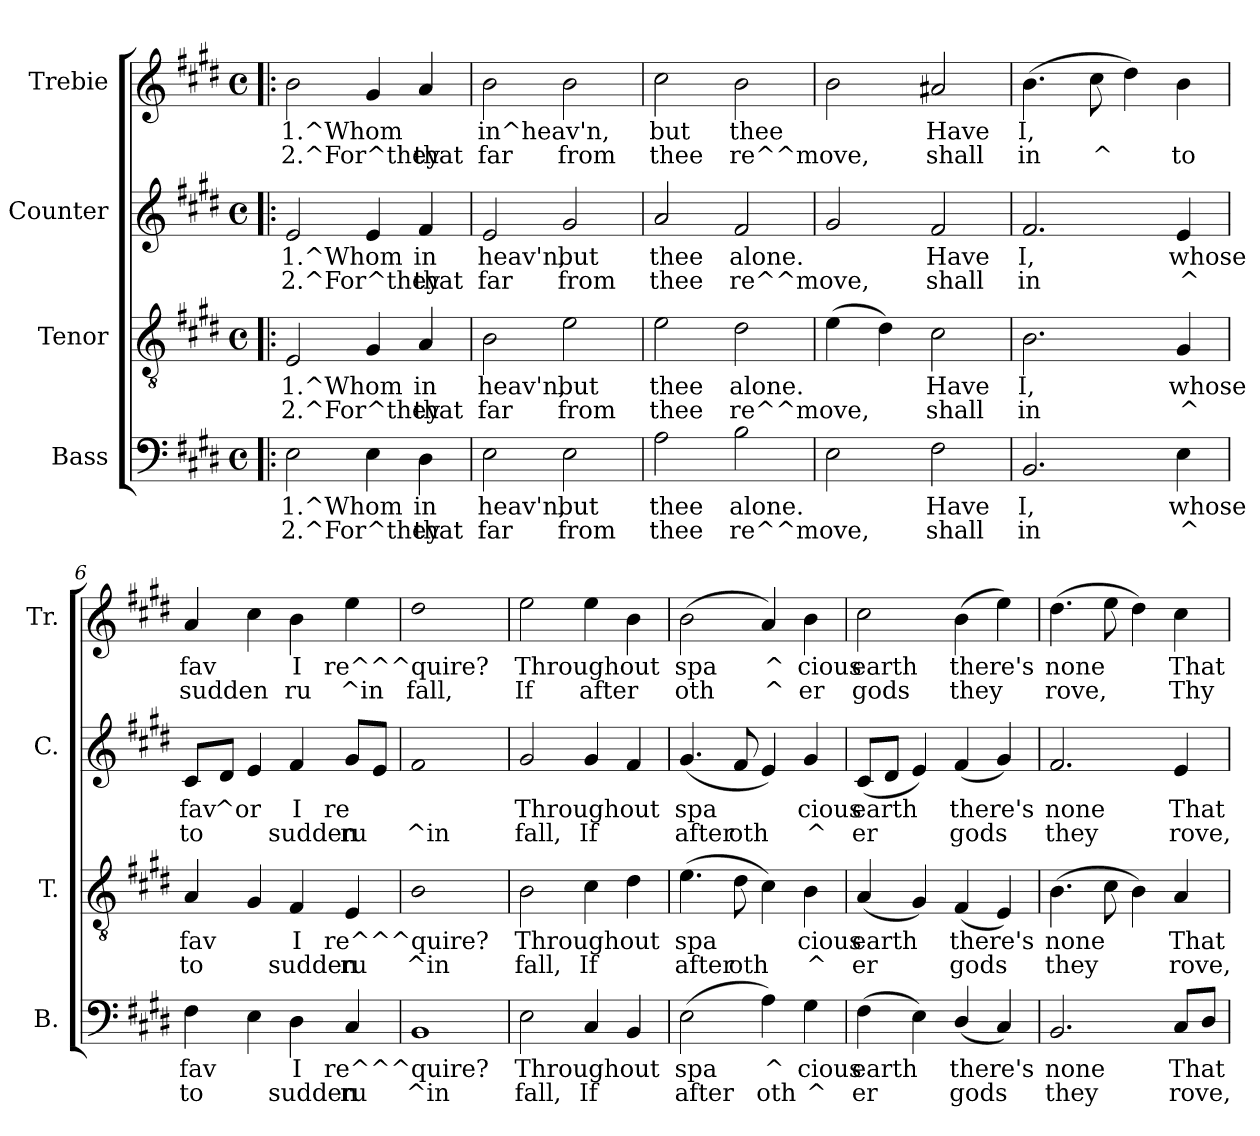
**kern	**text	**text	**kern	**text	**text	**kern	**text	**text	**kern	**text	**text
*part4	*part4	*part4	*part3	*part3	*part3	*part2	*part2	*part2	*part1	*part1	*part1
*staff4	*staff4	*staff4	*staff3	*staff3	*staff3	*staff2	*staff2	*staff2	*staff1	*staff1	*staff1
*I"Bass	*	*	*I"Tenor	*	*	*I"Counter	*	*	*I"Trebie	*	*
*I'B.	*	*	*I'T.	*	*	*I'C.	*	*	*I'Tr.	*	*
*clefF4	*	*	*clefGv2	*	*	*clefG2	*	*	*clefG2	*	*
*k[f#c#g#d#]	*	*	*k[f#c#g#d#]	*	*	*k[f#c#g#d#]	*	*	*k[f#c#g#d#]	*	*
*E:	*	*	*E:	*	*	*E:	*	*	*E:	*	*
*M4/4	*	*	*M4/4	*	*	*M4/4	*	*	*M4/4	*	*
*met(c)	*	*	*met(c)	*	*	*met(c)	*	*	*met(c)	*	*
=1!|:	=1!|:	=1!|:	=1!|:	=1!|:	=1!|:	=1!|:	=1!|:	=1!|:	=1!|:	=1!|:	=1!|:
!LO:N:head=open	!LO:LY:b:rj	!LO:LY:b:rj	!LO:N:head=open	!LO:LY:b:rj	!LO:LY:b:rj	!LO:N:head=open	!LO:LY:b:rj	!LO:LY:b:rj	!LO:N:head=open	!LO:LY:b:rj	!LO:LY:b:rj
2E\	1.^Whom	2.^For^they	2E/	1.^Whom	2.^For^they	2e/	1.^Whom	2.^For^they	2b\	1.^Whom	2.^For^they
!LO:N:head=solid	!	!	!	!	!	!LO:N:head=solid	!	!	!	!	!
4E\	.	.	4G#/	.	.	4e/	.	.	4g#/	.	.
!LO:N:head=solid	!LO:LY:b:rj	!LO:LY:b:rj	!LO:N:head=solid	!LO:LY:b:rj	!LO:LY:b:rj	!LO:N:head=solid	!LO:LY:b:rj	!LO:LY:b:rj	!LO:N:head=solid	!	!LO:LY:b:rj
4D#\	in	that	4A/	in	that	4f#/	in	that	4a/	.	that
=2	=2	=2	=2	=2	=2	=2	=2	=2	=2	=2	=2
!LO:N:head=open	!LO:LY:b:rj	!LO:LY:b:rj	!LO:N:head=open	!LO:LY:b:rj	!LO:LY:b:rj	!LO:N:head=open	!LO:LY:b:rj	!LO:LY:b:rj	!LO:N:head=open	!LO:LY:b:rj	!LO:LY:b:rj
2E\	heav'n,	far	2B\	heav'n,	far	2e/	heav'n,	far	2b\	in^heav'n,	far
!LO:N:head=open	!LO:LY:b:rj	!LO:LY:b:rj	!LO:N:head=open	!LO:LY:b:rj	!LO:LY:b:rj	!	!LO:LY:b:rj	!LO:LY:b:rj	!LO:N:head=open	!	!LO:LY:b:rj
2E\	but	from	2e\	but	from	2g#/	but	from	2b\	.	from
=3	=3	=3	=3	=3	=3	=3	=3	=3	=3	=3	=3
!LO:N:head=open	!LO:LY:b:rj	!LO:LY:b:rj	!LO:N:head=open	!LO:LY:b:rj	!LO:LY:b:rj	!LO:N:head=open	!LO:LY:b:rj	!LO:LY:b:rj	!LO:N:head=open	!LO:LY:b:rj	!LO:LY:b:rj
2A\	thee	thee	2e\	thee	thee	2a/	thee	thee	2cc#\	but	thee
!	!LO:LY:b:rj	!LO:LY:b:rj	!LO:N:head=open	!LO:LY:b:rj	!LO:LY:b:rj	!LO:N:head=open	!LO:LY:b:rj	!LO:LY:b:rj	!LO:N:head=open	!LO:LY:b:rj	!LO:LY:b:rj
2B\	alone.	re^^move,	2d#\	alone.	re^^move,	2f#/	alone.	re^^move,	2b\	thee	re^^move,
=4	=4	=4	=4	=4	=4	=4	=4	=4	=4	=4	=4
!LO:N:head=open	!	!	!LO:N:head=solid	!	!	!	!	!	!LO:N:head=open	!	!
2E\	.	.	(>4e\	.	.	2g#/	.	.	2b\	.	.
!	!	!	!LO:N:head=solid	!	!	!	!	!	!	!	!
.	.	.	4d#\)	.	.	.	.	.	.	.	.
!LO:N:head=open	!LO:LY:b:rj	!LO:LY:b:rj	!LO:N:head=open	!LO:LY:b:rj	!LO:LY:b:rj	!LO:N:head=open	!LO:LY:b:rj	!LO:LY:b:rj	!LO:N:head=open	!LO:LY:b:rj	!LO:LY:b:rj
2F#\	Have	shall	2c#\	Have	shall	2f#/	Have	shall	2a#X/	Have	shall
=5	=5	=5	=5	=5	=5	=5	=5	=5	=5	=5	=5
!	!LO:LY:b:rj	!LO:LY:b:rj	!LO:N:head=open	!LO:LY:b:rj	!LO:LY:b:rj	!LO:N:head=open	!LO:LY:b:rj	!LO:LY:b:rj	!LO:N:head=solid	!LO:LY:b:rj	!LO:LY:b:rj
2.BB/	I,	in	2.B\	I,	in	2.f#/	I,	in	(>4.b>\	I,	in
!	!	!	!	!	!	!	!	!	!LO:N:head=solid	!	!LO:LY:b:rj
.	.	.	.	.	.	.	.	.	8cc#\	.	^
!	!	!	!	!	!	!	!	!	!LO:N:head=solid	!	!
.	.	.	.	.	.	.	.	.	4dd#\)	.	.
!LO:N:head=solid	!LO:LY:b:rj	!LO:LY:b:rj	!	!LO:LY:b:rj	!LO:LY:b:rj	!LO:N:head=solid	!LO:LY:b:rj	!LO:LY:b:rj	!LO:N:head=solid	!	!LO:LY:b:rj
4E\	whose	^	4G#/	whose	^	4e/	whose	^	4b\	.	to
=6	=6	=6	=6	=6	=6	=6	=6	=6	=6	=6	=6
!LO:N:head=solid	!LO:LY:b:rj	!LO:LY:b:rj	!LO:N:head=solid	!LO:LY:b:rj	!LO:LY:b:rj	!LO:N:head=solid	!LO:LY:b:rj	!LO:LY:b:rj	!LO:N:head=solid	!LO:LY:b:rj	!LO:LY:b:rj
4F#\	fav	to	4A/	fav	to	8c#/L	fav	to	4a/	fav	sudden
!	!	!	!	!	!	!LO:N:head=solid	!LO:LY:b:rj	!	!	!	!
.	.	.	.	.	.	8d#/J	^or	.	.	.	.
!LO:N:head=solid	!	!	!	!	!	!LO:N:head=solid	!	!	!LO:N:head=solid	!	!
4E\	.	.	4G#/	.	.	4e/	.	.	4cc#\	.	.
!LO:N:head=solid	!LO:LY:b:rj	!LO:LY:b:rj	!LO:N:head=solid	!LO:LY:b:rj	!LO:LY:b:rj	!LO:N:head=solid	!LO:LY:b:rj	!LO:LY:b:rj	!LO:N:head=solid	!LO:LY:b:rj	!LO:LY:b:rj
4D#\	I	sudden	4F#/	I	sudden	4f#/	I	sudden	4b\	I	ru
!LO:N:head=solid	!LO:LY:b:rj	!LO:LY:b:rj	!LO:N:head=solid	!LO:LY:b:rj	!LO:LY:b:rj	!	!LO:LY:b:rj	!LO:LY:b:rj	!LO:N:head=solid	!LO:LY:b:rj	!LO:LY:b:rj
4C#/	re^^^quire?	ru	4E/	re^^^quire?	ru	8g#/L	re	ru	4ee\	re^^^quire?	^in
!	!	!	!	!	!	!LO:N:head=solid	!	!	!	!	!
.	.	.	.	.	.	8e/J	.	.	.	.	.
=7	=7	=7	=7	=7	=7	=7	=7	=7	=7	=7	=7
!	!	!LO:LY:b:rj	!LO:N:head=open	!	!LO:LY:b:rj	!LO:N:head=open	!	!LO:LY:b:rj	!LO:N:head=open	!	!LO:LY:b:rj
1BB	.	^in	1B	.	^in	1f#	.	^in	1dd#	.	fall,
=8	=8	=8	=8	=8	=8	=8	=8	=8	=8	=8	=8
!LO:N:head=open	!LO:LY:b:rj	!LO:LY:b:rj	!LO:N:head=open	!LO:LY:b:rj	!LO:LY:b:rj	!	!LO:LY:b:rj	!LO:LY:b:rj	!LO:N:head=open	!LO:LY:b:rj	!LO:LY:b:rj
2E\	Throughout	fall,	2B\	Throughout	fall,	2g#/	Throughout	fall,	2ee\	Throughout	If
!LO:N:head=solid	!	!LO:LY:b:rj	!LO:N:head=solid	!	!LO:LY:b:rj	!	!	!LO:LY:b:rj	!LO:N:head=solid	!	!LO:LY:b:rj
4C#/	.	If	4c#\	.	If	4g#/	.	If	4ee\	.	after
!	!	!	!LO:N:head=solid	!	!	!LO:N:head=solid	!	!	!LO:N:head=solid	!	!
4BB/	.	.	4d#\	.	.	4f#/	.	.	4b\	.	.
=9	=9	=9	=9	=9	=9	=9	=9	=9	=9	=9	=9
!LO:N:head=open	!LO:LY:b:rj	!LO:LY:b:rj	!LO:N:head=solid	!LO:LY:b:rj	!LO:LY:b:rj	!	!LO:LY:b:rj	!LO:LY:b:rj	!LO:N:head=open	!LO:LY:b:rj	!LO:LY:b:rj
(>2E\	spa	after	(>4.e\	spa	after	(<4.g#/	spa	after	(>2b\	spa	oth
!	!	!	!LO:N:head=solid	!	!LO:LY:b:rj	!LO:N:head=solid	!	!LO:LY:b:rj	!	!	!
.	.	.	8d#\	.	oth	8f#/	.	oth	.	.	.
!LO:N:head=solid	!LO:LY:b:rj	!LO:LY:b:rj	!LO:N:head=solid	!	!	!LO:N:head=solid	!	!	!LO:N:head=solid	!LO:LY:b:rj	!LO:LY:b:rj
4A\)	^	oth	4c#\)	.	.	4e/)	.	.	4a/)	^	^
!LO:N:head=solid	!LO:LY:b:rj	!LO:LY:b:rj	!LO:N:head=solid	!LO:LY:b:rj	!LO:LY:b:rj	!	!LO:LY:b:rj	!LO:LY:b:rj	!LO:N:head=solid	!LO:LY:b:rj	!LO:LY:b:rj
4G#\	cious	^	4B\	cious	^	4g#/	cious	^	4b\	cious	er
=10	=10	=10	=10	=10	=10	=10	=10	=10	=10	=10	=10
!LO:N:head=solid	!LO:LY:b:rj	!LO:LY:b:rj	!LO:N:head=solid	!LO:LY:b:rj	!LO:LY:b:rj	!LO:N:head=solid	!LO:LY:b:rj	!LO:LY:b:rj	!LO:N:head=open	!LO:LY:b:rj	!LO:LY:b:rj
(>4F#\	earth	er	(<4A/	earth	er	(<8c#/L	earth	er	2cc#>\	earth	gods
!	!	!	!	!	!	!LO:N:head=solid	!	!	!	!	!
.	.	.	.	.	.	8d#/J	.	.	.	.	.
!LO:N:head=solid	!	!	!	!	!	!LO:N:head=solid	!	!	!	!	!
4E\)	.	.	4G#/)	.	.	4e/)	.	.	.	.	.
!LO:N:head=solid	!LO:LY:b:rj	!LO:LY:b:rj	!LO:N:head=solid	!LO:LY:b:rj	!LO:LY:b:rj	!LO:N:head=solid	!LO:LY:b:rj	!LO:LY:b:rj	!LO:N:head=solid	!LO:LY:b:rj	!LO:LY:b:rj
(<4D#/	there's	gods	(<4F#/	there's	gods	(<4f#/	there's	gods	(>4b\	there's	they
!LO:N:head=solid	!	!	!LO:N:head=solid	!	!	!	!	!	!LO:N:head=solid	!	!
4C#/)	.	.	4E/)	.	.	4g#/)	.	.	4ee\)	.	.
=11	=11	=11	=11	=11	=11	=11	=11	=11	=11	=11	=11
!	!LO:LY:b:rj	!LO:LY:b:rj	!LO:N:head=solid	!LO:LY:b:rj	!LO:LY:b:rj	!LO:N:head=open	!LO:LY:b:rj	!LO:LY:b:rj	!LO:N:head=solid	!LO:LY:b:rj	!LO:LY:b:rj
2.BB/	none	they	(>4.B\	none	they	2.f#/	none	they	(>4.dd#\	none	rove,
!	!	!	!LO:N:head=solid	!	!	!	!	!	!LO:N:head=solid	!	!
.	.	.	8c#\	.	.	.	.	.	8ee\	.	.
!	!	!	!LO:N:head=solid	!	!	!	!	!	!LO:N:head=solid	!	!
.	.	.	4B\)	.	.	.	.	.	4dd#\)	.	.
!LO:N:head=solid	!LO:LY:b:rj	!LO:LY:b:rj	!LO:N:head=solid	!LO:LY:b:rj	!LO:LY:b:rj	!LO:N:head=solid	!LO:LY:b:rj	!LO:LY:b:rj	!LO:N:head=solid	!LO:LY:b:rj	!LO:LY:b:rj
8C#/L	That	rove,	4A/	That	rove,	4e/	That	rove,	4cc#\	That	Thy
!LO:N:head=solid	!	!	!	!	!	!	!	!	!	!	!
8D#/J	.	.	.	.	.	.	.	.	.	.	.
=	=	=	=	=	=	=	=	=	=	=	=
*-	*-	*-	*-	*-	*-	*-	*-	*-	*-	*-	*-
